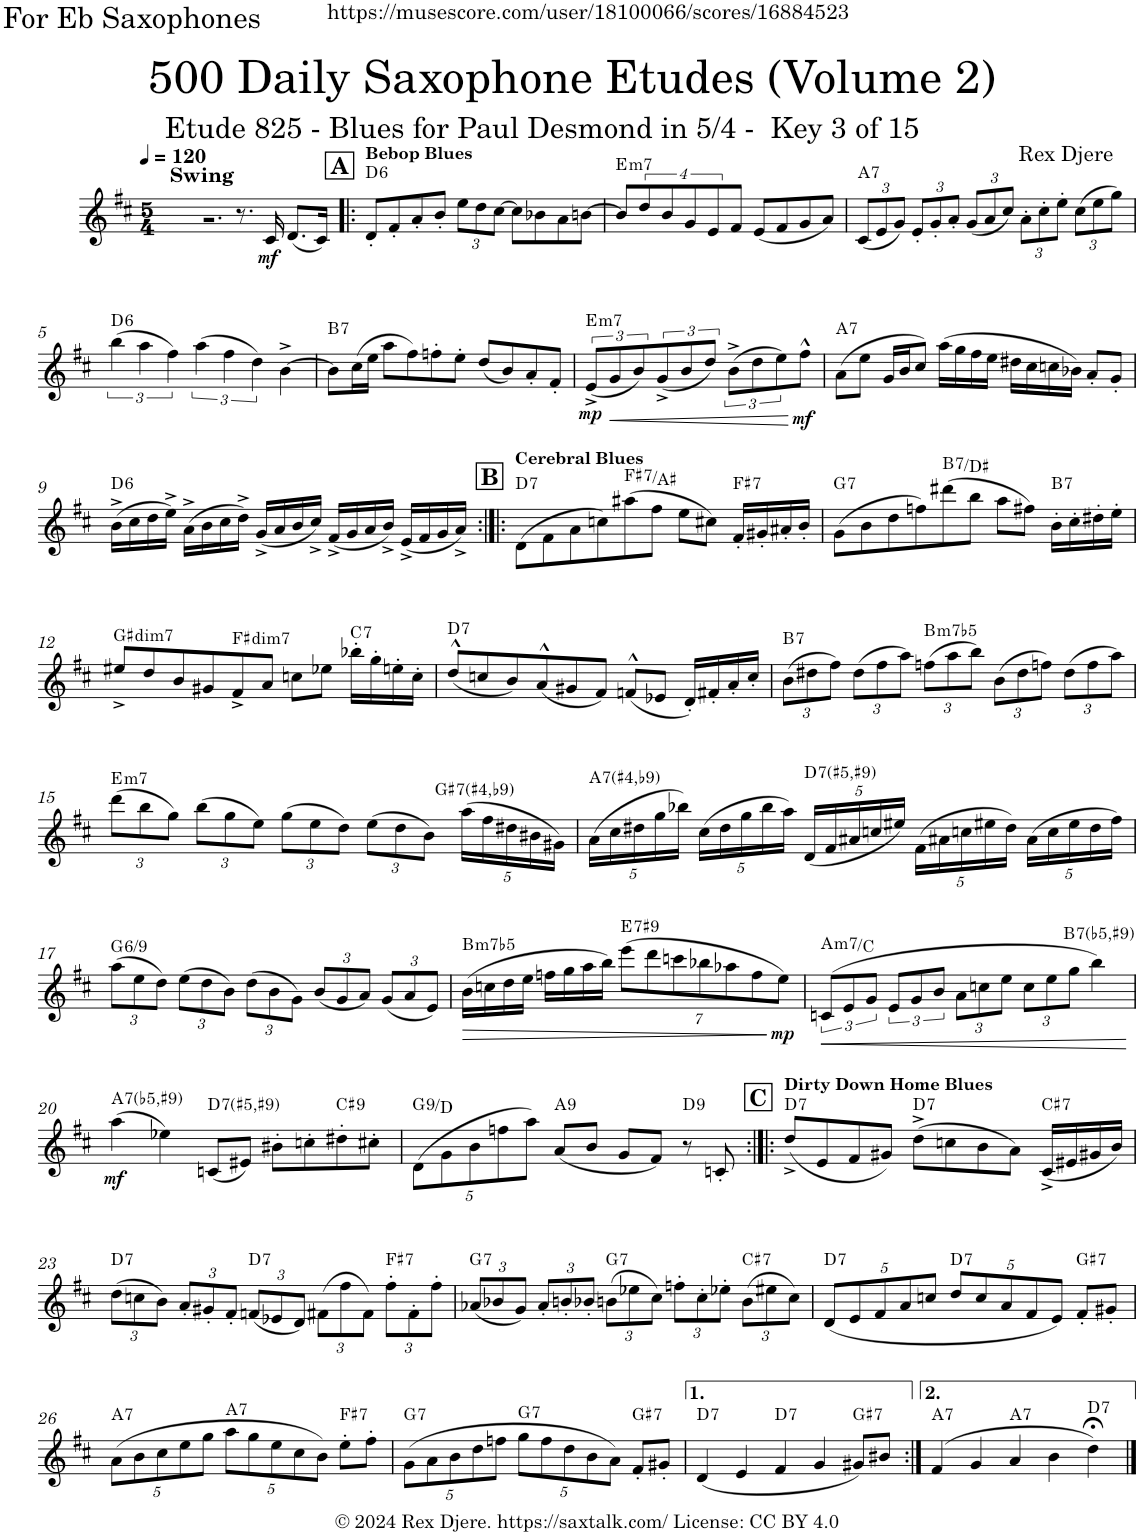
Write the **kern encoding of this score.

**kern	**dynam	**harte
*part1	*part1	*part1
*staff1	*staff1	*
*I"Alto Saxophone	*	*
*I'A. Sax.	*	*
*clefG2	*	*
*Trd5c9	*	*
*k[f#c#]	*	*
*M5/4	*	*
*MM120	*	*
=1	=1	=1
!LO:TX:a:B:t=Swing	!	!
2.rg	.	.
8.r	.	.
!	!LO:DY:b	!
16c#/	mf	.
(8.d/L	.	.
16c#/Jk)	.	.
!!LO:REH:place=s1:a:B:cj:fs=14:t=A
=2!|:	=2!|:	=2!|:
!LO:TX:a:B:t=Bebop Blues	!	!LO:H:kt=6
8d'/L	.	D:maj6
8f#'/	.	.
8a'/	.	.
8b'/J	.	.
*Xbrackettup	*	*
12ee\L	.	.
12dd\	.	.
[12cc#\J	.	.
8cc#\L]	.	.
8b-X\	.	.
8a\	.	.
[8bn\J	.	.
=3	=3	=3
!	!	!LO:H:kt=m7
8b/L]	.	E:min7
8dd/	.	.
8b/	.	.
8g/	.	.
8e/	.	.
8f#/J	.	.
(8e/L	.	.
8f#/	.	.
8g/	.	.
8a/J)	.	.
=4	=4	=4
!	!	!LO:H:kt=7
(12c#/L	.	A:7
12e/	.	.
12g/J)	.	.
12e'/L	.	.
12g'/	.	.
12a'/J	.	.
(12g/L	.	.
12a/	.	.
12cc#/J)	.	.
12a'\L	.	.
12cc#'\	.	.
12ee'\J	.	.
(12cc#\L	.	.
12ee\	.	.
12gg\J)	.	.
!!LO:LB:g=z
=5	=5	=5
*brackettup	*	*
!	!	!LO:H:kt=6
(6bb\	.	D:maj6
6aa\	.	.
6ff#\)	.	.
(6aa\	.	.
6ff#\	.	.
6dd\)	.	.
[4b^\	.	.
=6	=6	=6
!	!	!LO:H:kt=7
8b\L]	.	B:7
(16cc#\L	.	.
16ee\JJ	.	.
8aa\L	.	.
8ff#\)	.	.
8ffn'\	.	.
8ee'\J	.	.
(8dd/L	.	.
8b/)	.	.
8a'/	.	.
8f#'/J	.	.
=7	=7	=7
!	!LO:DY:b	!LO:H:kt=m7
(8e^/L	mp	E:min7
!	!LO:HP:b	!
8g/	<	.
8b/)	.	.
(8g^/	.	.
8b/	.	.
8dd/J)	.	.
(8b^\L	.	.
8dd\	.	.
8ee\)	.	.
!	!LO:DY:n=1:b	!
8ff#^^\J	[ mf	.
=8	=8	=8
!	!	!LO:H:kt=7
(8a\L	.	A:7
8ee\J	.	.
16g/LL	.	.
16b/J	.	.
8cc#/J)	.	.
(16aa\LL	.	.
16gg\	.	.
16ff#\	.	.
16ee\JJ	.	.
16dd#X\LL	.	.
16cc#\	.	.
16ccn\	.	.
16b-X\JJ)	.	.
8a'/L	.	.
8g'/J	.	.
!!LO:LB:g=z
=9	=9	=9
!	!	!LO:H:kt=6
(16b^\LL	.	D:maj6
16cc#\	.	.
16dd\	.	.
16ee^\JJ)	.	.
(16a^\LL	.	.
16b\	.	.
16cc#\	.	.
16dd^\JJ)	.	.
(16g^/LL	.	.
16a/	.	.
16b/	.	.
16cc#^/JJ)	.	.
(16f#^/LL	.	.
16g/	.	.
16a/	.	.
16b^/JJ)	.	.
(16e^/LL	.	.
16f#/	.	.
16g/	.	.
16a^/JJ)	.	.
!!LO:REH:place=s1:a:B:cj:fs=14:t=B
=10:|!|:	=10:|!|:	=10:|!|:
!LO:TX:a:B:t=Cerebral Blues	!	!LO:H:kt=7
(8d\L	.	D:7
8f#\	.	.
8a\	.	.
8ccn\)	.	.
!	!	!LO:H:kt=7
(8aa#X\	.	F#:7/3
8ff#\J	.	.
8ee\L	.	.
8cc#X\J)	.	.
!	!	!LO:H:kt=7
16f#'/LL	.	F#:7
16g#X'/	.	.
16a#X'/	.	.
16b'/JJ	.	.
=11	=11	=11
!	!	!LO:H:kt=7
(8g\L	.	G:7
8b\	.	.
8dd\	.	.
8ffn\)	.	.
!	!	!LO:H:kt=7
(8ddd#X\	.	B:7/3
8bb\J	.	.
8aa\L	.	.
8ff#X\J)	.	.
!	!	!LO:H:kt=7
16b'\LL	.	B:7
16cc#'\	.	.
16dd#X'\	.	.
16ee'\JJ	.	.
!!LO:LB:g=z
=12	=12	=12
*k[f#c#]	*	*
!	!	!LO:H:kt=dim7
8ee#X^/L	.	G#:dim7
8dd/	.	.
8b/	.	.
8g#X/	.	.
!	!	!LO:H:kt=dim7
8f#^/	.	F#:dim7
8a/J	.	.
8ccn\L	.	.
8ee-X\J	.	.
!	!	!LO:H:kt=7
16bb-X'\LL	.	C:7
16gg'\	.	.
16een'\	.	.
16cc'\JJ	.	.
=13	=13	=13
!	!	!LO:H:kt=7
(8dd^^/L	.	D:7
8ccn/	.	.
8b/)	.	.
(8a^^/	.	.
8g#X/	.	.
8f#/J)	.	.
(8fn^^/L	.	.
8e-X/J	.	.
16d'/LL)	.	.
16f#X'/	.	.
16a'/	.	.
16cc'/JJ	.	.
=14	=14	=14
*Xbrackettup	*	*
!	!	!LO:H:kt=7
(12b\L	.	B:7
12dd#X\	.	.
12ff#\J)	.	.
(12dd#\L	.	.
12ff#\	.	.
12aa\J)	.	.
!	!	!LO:H:kt=m7b5
(12ffn\L	.	B:hdim7
12aa\	.	.
12bb\J)	.	.
(12b\L	.	.
12dd#\	.	.
12ffn\J)	.	.
(12dd#\L	.	.
12ff\	.	.
12aa\J)	.	.
!!LO:LB:g=z
=15	=15	=15
!	!	!LO:H:kt=m7
(12ddd\L	.	E:min7
12bb\	.	.
12gg\J)	.	.
(12bb\L	.	.
12gg\	.	.
12ee\J)	.	.
(12gg\L	.	.
12ee\	.	.
12dd\J)	.	.
(12ee\L	.	.
12dd\	.	.
12b\J)	.	.
!	!	!LO:H:kt=7
(20aa\LL	.	G#:7(#4,b9)
20ff#\	.	.
20dd#X\	.	.
20b#X\	.	.
20g#X\JJ)	.	.
=16	=16	=16
!	!	!LO:H:kt=7
(20a\LL	.	A:7(#4,b9)
20cc#\	.	.
20dd#X\	.	.
20gg\	.	.
20bb-X\JJ)	.	.
(20cc#\LL	.	.
20dd#\	.	.
20gg\	.	.
20bb-\	.	.
20aa\JJ)	.	.
!	!	!LO:H:kt=7
(20d/LL	.	D:(3,#5,b7,#9)
20f#/	.	.
20a#X/	.	.
20ccn/	.	.
20ee#X/JJ)	.	.
(20f#\LL	.	.
20a#X\	.	.
20ccn\	.	.
20ee#X\	.	.
20dd#\JJ)	.	.
(20a#\LL	.	.
20cc\	.	.
20ee#\	.	.
20dd#\	.	.
20ff#\JJ)	.	.
!!LO:LB:g=z
=17	=17	=17
!	!	!LO:H:kt=/6
(12aa\L	.	G:maj6(9)
12ee\	.	.
12dd\J)	.	.
(12ee\L	.	.
12dd\	.	.
12b\J)	.	.
(12dd\L	.	.
12b\	.	.
12g\J)	.	.
(12b/L	.	.
12g/	.	.
12a/J)	.	.
(12g/L	.	.
12a/	.	.
12e/J)	.	.
=18	=18	=18
!	!LO:HP:b	!LO:H:kt=m7b5
(16b\LL	>	B:hdim7
16ccn\	.	.
16dd\	.	.
16ee\JJ	.	.
16ffn\LL	.	.
16gg\	.	.
16aa\	.	.
16bb\JJ)	.	.
!	!	!LO:H:kt=7
(28%3eee\L	.	E:7(#9)
28%3ddd\	.	.
28%3cccn\	.	.
28%3bb-X\	.	.
28%3aa-X\	.	.
28%3ff\	.	.
!	!LO:DY:n=1:b	!
28%3ee\J)	] mp	.
=19	=19	=19
*brackettup	*	*
!	!LO:HP:b	!LO:H:kt=m7
(12cn/L	<	A:min7/b3
12e/	.	.
12g/J	.	.
12e/L	.	.
12g/	.	.
12b/J	.	.
*Xbrackettup	*	*
12a\L	.	.
12ccn\	.	.
12ee\J	.	.
12cc\L	.	.
12ee\	.	.
12gg\J	.	.
!	!	!LO:H:kt=7
4bb\)	.	B:(3,b5,b7,#9)
.	[	.
!!LO:LB:g=z
=20	=20	=20
*k[f#c#]	*	*
!	!LO:DY:b	!LO:H:kt=7
(4aa\	mf	A:(3,b5,b7,#9)
4ee-X\)	.	.
!	!	!LO:H:kt=7
(8cn/L	.	D:(3,#5,b7,#9)
8e#X/J)	.	.
8b#X'\L	.	.
8ccn'\	.	.
!	!	!LO:H:kt=9
8dd#X'\	.	C#:9
8cc#X'\J	.	.
=21	=21	=21
!	!	!LO:H:kt=9
(10d\L	.	G:9/5
10g\	.	.
10b\	.	.
10ffn\	.	.
10aa\J)	.	.
!	!	!LO:H:kt=9
(8a/L	.	A:9
8b/J	.	.
8g/L	.	.
8f#/J)	.	.
!	!	!LO:H:kt=9
8r	.	D:9
8cn'/	.	.
!!LO:REH:place=s1:a:B:cj:fs=14:t=C
=22:|!|:	=22:|!|:	=22:|!|:
!LO:TX:a:B:t=Dirty Down Home Blues	!	!LO:H:kt=7
(8dd^/L	.	D:7
8e/	.	.
8f#/	.	.
8g#X/J)	.	.
!	!	!LO:H:kt=7
(8dd^\L	.	D:7
8ccn\	.	.
8b\	.	.
8a\J)	.	.
!	!	!LO:H:kt=7
(16c#^/LL	.	C#:7
16e#X/	.	.
16g#X/	.	.
16b/JJ)	.	.
!!LO:LB:g=z
=23	=23	=23
!	!	!LO:H:kt=7
(12dd\L	.	D:7
12ccn\	.	.
12b\J)	.	.
12a'/L	.	.
12g#X'/	.	.
12f#'/J	.	.
!	!	!LO:H:kt=7
(12fn/L	.	D:7
12e-X/	.	.
12d/J)	.	.
(12f#X\L	.	.
12ff#\	.	.
12f#\J)	.	.
!	!	!LO:H:kt=7
12ff#'\L	.	F#:7
12f#'\	.	.
12ff#'\J	.	.
=24	=24	=24
!	!	!LO:H:kt=7
(12a-X/L	.	G:7
12b-X/	.	.
12g/J)	.	.
12a-'/L	.	.
12bn'/	.	.
12b-X'/J	.	.
!	!	!LO:H:kt=7
(12bn\L	.	G:7
12ee-X\	.	.
12cc#\J)	.	.
12ffn'\L	.	.
12cc#'\	.	.
12ee-X'\J	.	.
!	!	!LO:H:kt=7
(12b\L	.	C#:7
12ee#X\	.	.
12cc#\J)	.	.
=25	=25	=25
!	!	!LO:H:kt=7
(10d/L	.	D:7
10e/	.	.
10f#/	.	.
10a/	.	.
10ccn/J	.	.
!	!	!LO:H:kt=7
10dd/L	.	D:7
10cc/	.	.
10a/	.	.
10f#/	.	.
10e/J)	.	.
!	!	!LO:H:kt=7
8f#'/L	.	G#:7
8g#X'/J	.	.
!!LO:LB:g=z
=26	=26	=26
!	!	!LO:H:kt=7
(10a\L	.	A:7
10b\	.	.
10cc#\	.	.
10ee\	.	.
10gg\J	.	.
!	!	!LO:H:kt=7
10aa\L	.	A:7
10gg\	.	.
10ee\	.	.
10cc#\	.	.
10b\J)	.	.
!	!	!LO:H:kt=7
8ee'\L	.	F#:7
8ff#'\J	.	.
=27	=27	=27
!	!	!LO:H:kt=7
(10g\L	.	G:7
10a\	.	.
10b\	.	.
10dd\	.	.
10ffn\J	.	.
!	!	!LO:H:kt=7
10gg\L	.	G:7
10ff\	.	.
10dd\	.	.
10b\	.	.
10a\J)	.	.
!	!	!LO:H:kt=7
8f#'/L	.	G#:7
8g#X'/J	.	.
=28	=28	=28
!	!	!LO:H:kt=7
(4d/	.	D:7
4e/	.	.
!	!	!LO:H:kt=7
4f#/	.	D:7
4g/	.	.
!	!	!LO:H:kt=7
8g#X/L)	.	G#:7
8b#X/J	.	.
=29:|!	=29:|!	=29:|!
!	!	!LO:H:kt=7
(4f#/	.	A:7
4g/	.	.
!	!	!LO:H:kt=7
4a/	.	A:7
4b\	.	.
!	!	!LO:H:kt=7
4dd;<\)	.	D:7
==	==	==
*-	*-	*-
